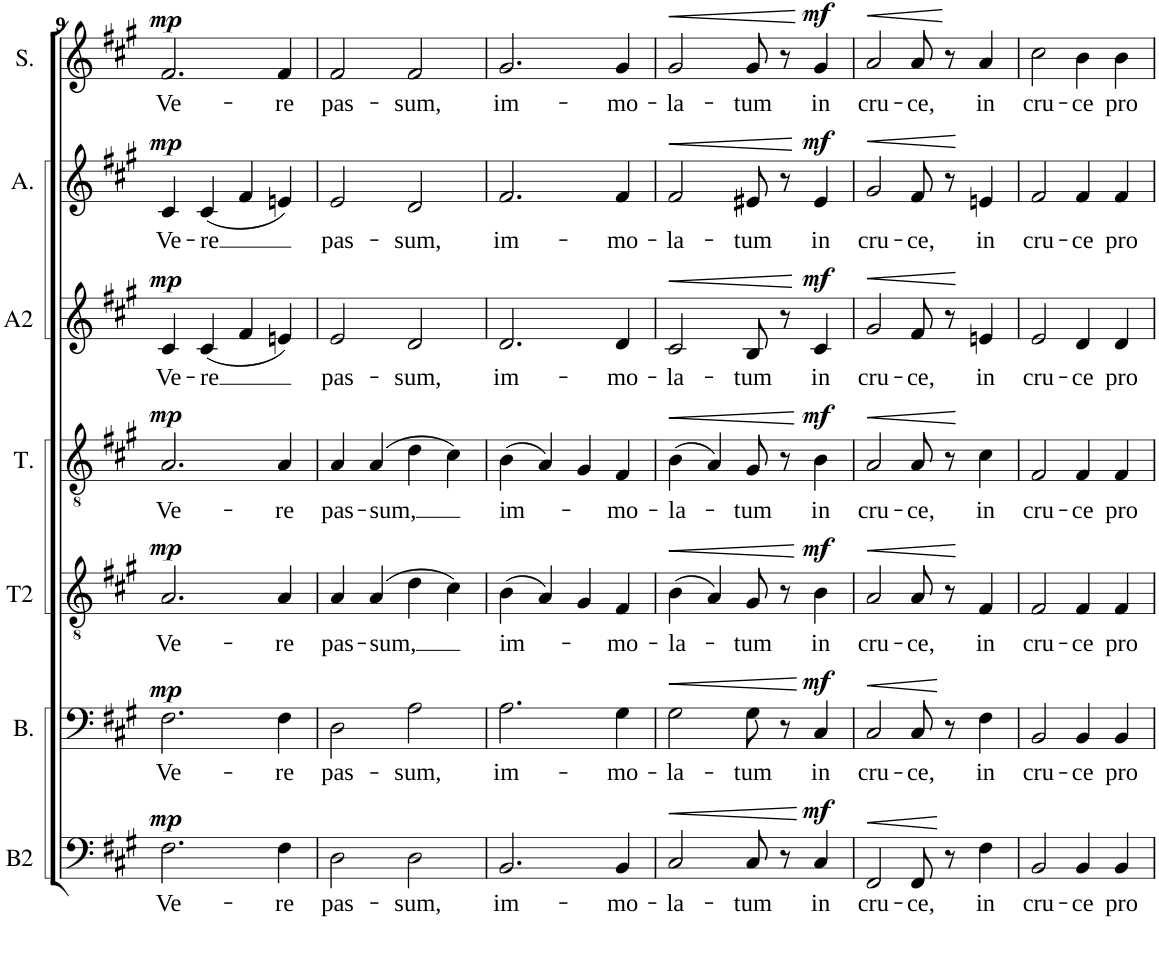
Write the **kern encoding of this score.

**kern	**text	**dynam	**kern	**text	**dynam	**kern	**text	**dynam	**kern	**text	**dynam	**kern	**text	**dynam	**kern	**text	**dynam	**kern	**text	**dynam
*part7	*part7	*part7	*part6	*part6	*part6	*part5	*part5	*part5	*part4	*part4	*part4	*part3	*part3	*part3	*part2	*part2	*part2	*part1	*part1	*part1
*staff7	*staff7	*staff7	*staff6	*staff6	*staff6	*staff5	*staff5	*staff5	*staff4	*staff4	*staff4	*staff3	*staff3	*staff3	*staff2	*staff2	*staff2	*staff1	*staff1	*staff1
*I"Basse 2	*	*	*I"Basse	*	*	*I"Ténor 2	*	*	*I"Ténor	*	*	*I"Alto 2	*	*	*I"Alto	*	*	*I"Soprano	*	*
*I'B2	*	*	*I'B.	*	*	*I'T2	*	*	*I'T.	*	*	*I'A2	*	*	*I'A.	*	*	*I'S.	*	*
!!LO:PB:g=z
*clefF4	*	*	*clefF4	*	*	*clefGv2	*	*	*clefGv2	*	*	*clefG2	*	*	*clefG2	*	*	*clefG2	*	*
*k[f#c#g#]	*	*	*k[f#c#g#]	*	*	*k[f#c#g#]	*	*	*k[f#c#g#]	*	*	*k[f#c#g#]	*	*	*k[f#c#g#]	*	*	*k[f#c#g#]	*	*
*M4/4	*	*	*M4/4	*	*	*M4/4	*	*	*M4/4	*	*	*M4/4	*	*	*M4/4	*	*	*M4/4	*	*
=9	=9	=9	=9	=9	=9	=9	=9	=9	=9	=9	=9	=9	=9	=9	=9	=9	=9	=9	=9	=9
!	!LO:LY:b	!LO:DY:a	!	!LO:LY:b	!LO:DY:a	!	!LO:LY:b	!LO:DY:a	!	!LO:LY:b	!LO:DY:a	!	!LO:LY:b	!LO:DY:a	!	!LO:LY:b	!LO:DY:a	!	!LO:LY:b	!LO:DY:a
2.F#\	Ve-	mp	2.F#\	Ve-	mp	2.A/	Ve-	mp	2.A/	Ve-	mp	4c#/	Ve-	mp	4c#/	Ve-	mp	2.f#/	Ve-	mp
!	!	!	!	!	!	!	!	!	!	!	!	!	!LO:LY:b	!	!	!LO:LY:b	!	!	!	!
.	.	.	.	.	.	.	.	.	.	.	.	(4c#/	-re	.	(4c#/	-re	.	.	.	.
.	.	.	.	.	.	.	.	.	.	.	.	4f#/	.	.	4f#/	.	.	.	.	.
!	!LO:LY:b	!	!	!LO:LY:b	!	!	!LO:LY:b	!	!	!LO:LY:b	!	!	!	!	!	!	!	!	!LO:LY:b	!
4F#\	-re	.	4F#\	-re	.	4A/	-re	.	4A/	-re	.	4en/)	.	.	4en/)	.	.	4f#/	-re	.
=10	=10	=10	=10	=10	=10	=10	=10	=10	=10	=10	=10	=10	=10	=10	=10	=10	=10	=10	=10	=10
!	!LO:LY:b	!	!	!LO:LY:b	!	!	!LO:LY:b	!	!	!LO:LY:b	!	!	!LO:LY:b	!	!	!LO:LY:b	!	!	!LO:LY:b	!
2D\	pas-	.	2D\	pas-	.	4A/	pas-	.	4A/	pas-	.	2e/	pas-	.	2e/	pas-	.	2f#/	pas-	.
!	!	!	!	!	!	!	!LO:LY:b	!	!	!LO:LY:b	!	!	!	!	!	!	!	!	!	!
.	.	.	.	.	.	(4A/	-sum,	.	(4A/	-sum,	.	.	.	.	.	.	.	.	.	.
!	!LO:LY:b	!	!	!LO:LY:b	!	!	!	!	!	!	!	!	!LO:LY:b	!	!	!LO:LY:b	!	!	!LO:LY:b	!
2D\	-sum,	.	2A\	-sum,	.	4d\	.	.	4d\	.	.	2d/	-sum,	.	2d/	-sum,	.	2f#/	-sum,	.
.	.	.	.	.	.	4c#\)	.	.	4c#\)	.	.	.	.	.	.	.	.	.	.	.
=11	=11	=11	=11	=11	=11	=11	=11	=11	=11	=11	=11	=11	=11	=11	=11	=11	=11	=11	=11	=11
!	!LO:LY:b	!	!	!LO:LY:b	!	!	!LO:LY:b	!	!	!LO:LY:b	!	!	!LO:LY:b	!	!	!LO:LY:b	!	!	!LO:LY:b	!
2.BB/	im-	.	2.A\	im-	.	(4B\	im-	.	(4B\	im-	.	2.d/	im-	.	2.f#/	im-	.	2.g#/	im-	.
.	.	.	.	.	.	4A/)	.	.	4A/)	.	.	.	.	.	.	.	.	.	.	.
.	.	.	.	.	.	4G#/	.	.	4G#/	.	.	.	.	.	.	.	.	.	.	.
!	!LO:LY:b	!	!	!LO:LY:b	!	!	!LO:LY:b	!	!	!LO:LY:b	!	!	!LO:LY:b	!	!	!LO:LY:b	!	!	!LO:LY:b	!
4BB/	-mo-	.	4G#\	-mo-	.	4F#/	-mo-	.	4F#/	-mo-	.	4d/	-mo-	.	4f#/	-mo-	.	4g#/	-mo-	.
=12	=12	=12	=12	=12	=12	=12	=12	=12	=12	=12	=12	=12	=12	=12	=12	=12	=12	=12	=12	=12
!	!LO:LY:b	!LO:HP:b	!	!LO:LY:b	!LO:HP:b	!	!LO:LY:b	!LO:HP:b	!	!LO:LY:b	!LO:HP:b	!	!LO:LY:b	!LO:HP:b	!	!LO:LY:b	!LO:HP:b	!	!LO:LY:b	!LO:HP:b
2C#/	-la-	<	2G#\	-la-	<	(4B\	-la-	<	(4B\	-la-	<	2c#/	-la-	<	2f#/	-la-	<	2g#/	-la-	<
.	.	.	.	.	.	4A/)	.	.	4A/)	.	.	.	.	.	.	.	.	.	.	.
!	!LO:LY:b	!	!	!LO:LY:b	!	!	!LO:LY:b	!	!	!LO:LY:b	!	!	!LO:LY:b	!	!	!LO:LY:b	!	!	!LO:LY:b	!
8C#/	-tum	.	8G#\	-tum	.	8G#/	-tum	.	8G#/	-tum	.	8B/	-tum	.	8e#X/	-tum	.	8g#/	-tum	.
8r	.	.	8r	.	.	8r	.	.	8r	.	.	8r	.	.	8r	.	.	8r	.	.
!	!LO:LY:b	!LO:DY:n=1:a	!	!LO:LY:b	!LO:DY:n=1:a	!	!LO:LY:b	!LO:DY:n=1:a	!	!LO:LY:b	!LO:DY:n=1:a	!	!LO:LY:b	!LO:DY:n=1:a	!	!LO:LY:b	!LO:DY:n=1:a	!	!LO:LY:b	!LO:DY:n=1:a
4C#/	in	[ mf	4C#/	in	[ mf	4B\	in	[ mf	4B\	in	[ mf	4c#/	in	[ mf	4e#/	in	[ mf	4g#/	in	[ mf
=13	=13	=13	=13	=13	=13	=13	=13	=13	=13	=13	=13	=13	=13	=13	=13	=13	=13	=13	=13	=13
!	!LO:LY:b	!LO:HP:b	!	!LO:LY:b	!LO:HP:b	!	!LO:LY:b	!LO:HP:b	!	!LO:LY:b	!LO:HP:b	!	!LO:LY:b	!LO:HP:b	!	!LO:LY:b	!LO:HP:b	!	!LO:LY:b	!LO:HP:b
2FF#/	cru-	<	2C#/	cru-	<	2A/	cru-	<	2A/	cru-	<	2g#/	cru-	<	2g#/	cru-	<	2a/	cru-	<
!	!LO:LY:b	!	!	!LO:LY:b	!	!	!LO:LY:b	!	!	!LO:LY:b	!	!	!LO:LY:b	!	!	!LO:LY:b	!	!	!LO:LY:b	!
8FF#/	-ce,	.	8C#/	-ce,	.	8A/	-ce,	.	8A/	-ce,	.	8f#/	-ce,	.	8f#/	-ce,	.	8a/	-ce,	.
8r	.	[	8r	.	[	8r	.	.	8r	.	.	8r	.	.	8r	.	.	8r	.	[
!	!LO:LY:b	!	!	!LO:LY:b	!	!	!LO:LY:b	!	!	!LO:LY:b	!	!	!LO:LY:b	!	!	!LO:LY:b	!	!	!LO:LY:b	!
4F#\	in	.	4F#\	in	.	4F#/	in	[	4c#\	in	[	4en/	in	[	4en/	in	[	4a/	in	.
=14	=14	=14	=14	=14	=14	=14	=14	=14	=14	=14	=14	=14	=14	=14	=14	=14	=14	=14	=14	=14
!	!LO:LY:b	!	!	!LO:LY:b	!	!	!LO:LY:b	!	!	!LO:LY:b	!	!	!LO:LY:b	!	!	!LO:LY:b	!	!	!LO:LY:b	!
2BB/	cru-	.	2BB/	cru-	.	2F#/	cru-	.	2F#/	cru-	.	2e/	cru-	.	2f#/	cru-	.	2cc#\	cru-	.
!	!LO:LY:b	!	!	!LO:LY:b	!	!	!LO:LY:b	!	!	!LO:LY:b	!	!	!LO:LY:b	!	!	!LO:LY:b	!	!	!LO:LY:b	!
4BB/	-ce	.	4BB/	-ce	.	4F#/	-ce	.	4F#/	-ce	.	4d/	-ce	.	4f#/	-ce	.	4b\	-ce	.
!	!LO:LY:b	!	!	!LO:LY:b	!	!	!LO:LY:b	!	!	!LO:LY:b	!	!	!LO:LY:b	!	!	!LO:LY:b	!	!	!LO:LY:b	!
4BB/	pro	.	4BB/	pro	.	4F#/	pro	.	4F#/	pro	.	4d/	pro	.	4f#/	pro	.	4b\	pro	.
=	=	=	=	=	=	=	=	=	=	=	=	=	=	=	=	=	=	=	=	=
*-	*-	*-	*-	*-	*-	*-	*-	*-	*-	*-	*-	*-	*-	*-	*-	*-	*-	*-	*-	*-
